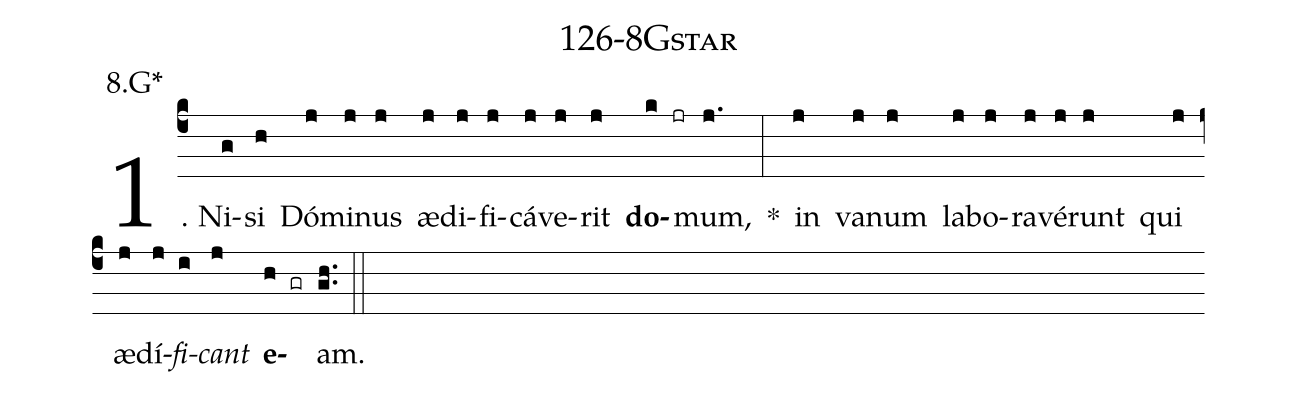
name: 126-8Gstar;
annotation: 8.G*;
%%
(c4)1. Ni(g)si(h) Dó(j)mi(j)nus(j) æ(j)di(j)fi(j)cá(j)ve(j)rit(j) <b>do</b>(k jr)mum,(j.) *(:) in(j) va(j)num(j) la(j)bo(j)ra(j)vé(j)runt(j) qui(j) æ(j)dí(j)<i>fi</i>(i)<i>cant</i>(j) <b>e</b>(h gr)am.(gh..) (::)
